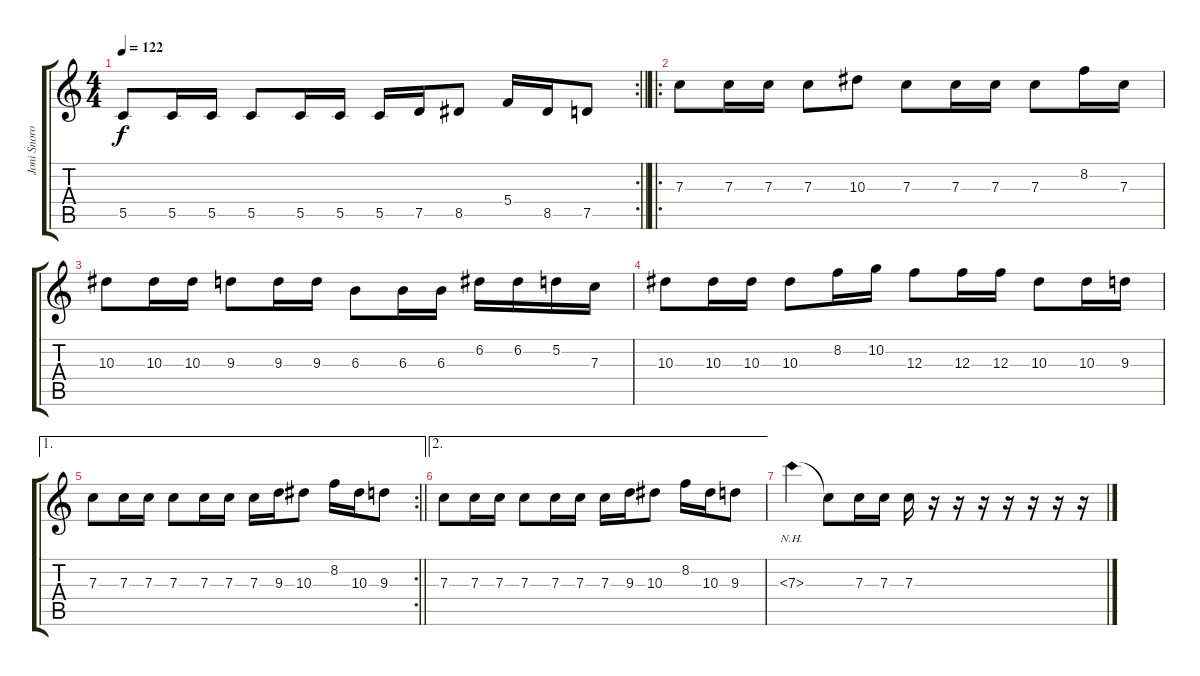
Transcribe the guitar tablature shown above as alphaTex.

\track ("Joni Snoro - Guitar" "Joni Snoro") {instrument distortionguitar}
\staff {score tabs}
\tuning (D4 A3 F3 C3 G2 C2) {hide}
\rc 2
\ts (4 4)
\tempo 122
\clef g2
\barLineRight lightlight
\ks c
5.5.8{dy f} 5.5.16 5.5.16 5.5.8 5.5.16 5.5.16 5.5.16 7.5.16 8.5.8 5.4.16 8.5.16 7.5.8 |
\ro
7.3.8 7.3.16 7.3.16 7.3.8 10.3.8 7.3.8 7.3.16 7.3.16 7.3.8 8.2.16 7.3.16 |
10.3.8 10.3.16 10.3.16 9.3.8 9.3.16 9.3.16 6.3.8 6.3.16 6.3.16 6.2.16 6.2.16 5.2.16 7.3.16 |
10.3.8 10.3.16 10.3.16 10.3.8 8.2.16 10.2.16 12.3.8 12.3.16 12.3.16 10.3.8 10.3.16 9.3.16 |
\ae 1
\rc 2
\barLineRight lightlight
7.3.8 7.3.16 7.3.16 7.3.8 7.3.16 7.3.16 7.3.16 9.3.16 10.3.8 8.2.16 10.3.16 9.3.8 |
\ae 2
7.3.8 7.3.16 7.3.16 7.3.8 7.3.16 7.3.16 7.3.16 9.3.16 10.3.8 8.2.16 10.3.16 9.3.8 |
7.3{nh}.4 7.3{t}.8 7.3.16 7.3.16 7.3.16 r.16 r.16 r.16 r.16 r.16 r.16 r.16
